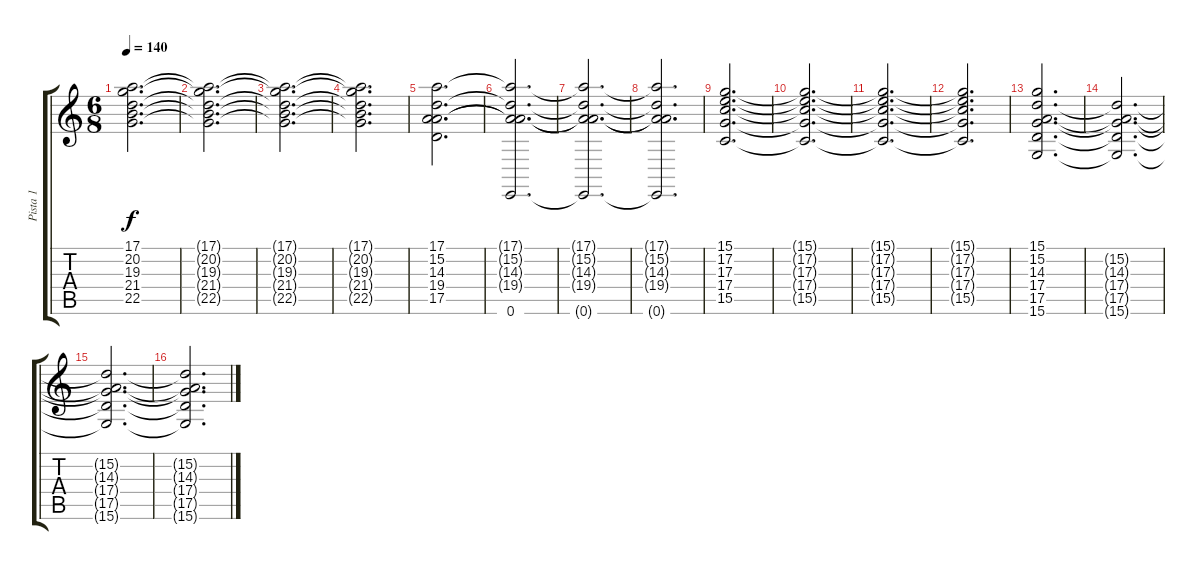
\track ("Pista 1" "Pista 1") {instrument tremolostrings}
\staff {score tabs}
\tuning (E4 B3 G3 D3 A2 E2) {hide}
\ts (6 8)
\tempo 140
\clef g2
\ks c
(17.1{t} 20.2{t} 19.3{t} 21.4{t} 22.5{t}).2{d dy f} |
(17.1{t} 20.2{t} 19.3{t} 21.4{t} 22.5{t}).2{d} |
(17.1{t} 20.2{t} 19.3{t} 21.4{t} 22.5{t}).2{d} |
(17.1{t} 20.2{t} 19.3{t} 21.4{t} 22.5{t}).2{d} |
(17.1 15.2 14.3 19.4 17.5).2{d} |
(17.1{t} 15.2{t} 14.3{t} 19.4{t} 0.6).2{d} |
(17.1{t} 15.2{t} 14.3{t} 19.4{t} 0.6{t}).2{d} |
(17.1{t} 15.2{t} 14.3{t} 19.4{t} 0.6{t}).2{d} |
(15.1 17.2 17.3 17.4 15.5).2{d} |
(15.1{t} 17.2{t} 17.3{t} 17.4{t} 15.5{t}).2{d} |
(15.1{t} 17.2{t} 17.3{t} 17.4{t} 15.5{t}).2{d} |
(15.1{t} 17.2{t} 17.3{t} 17.4{t} 15.5{t}).2{d} |
(15.1 15.2 14.3 17.4 17.5 15.6).2{d} |
(15.2{t} 14.3{t} 17.4{t} 17.5{t} 15.6{t}).2{d} |
(15.2{t} 14.3{t} 17.4{t} 17.5{t} 15.6{t}).2{d} |
(15.2{t} 14.3{t} 17.4{t} 17.5{t} 15.6{t}).2{d}
